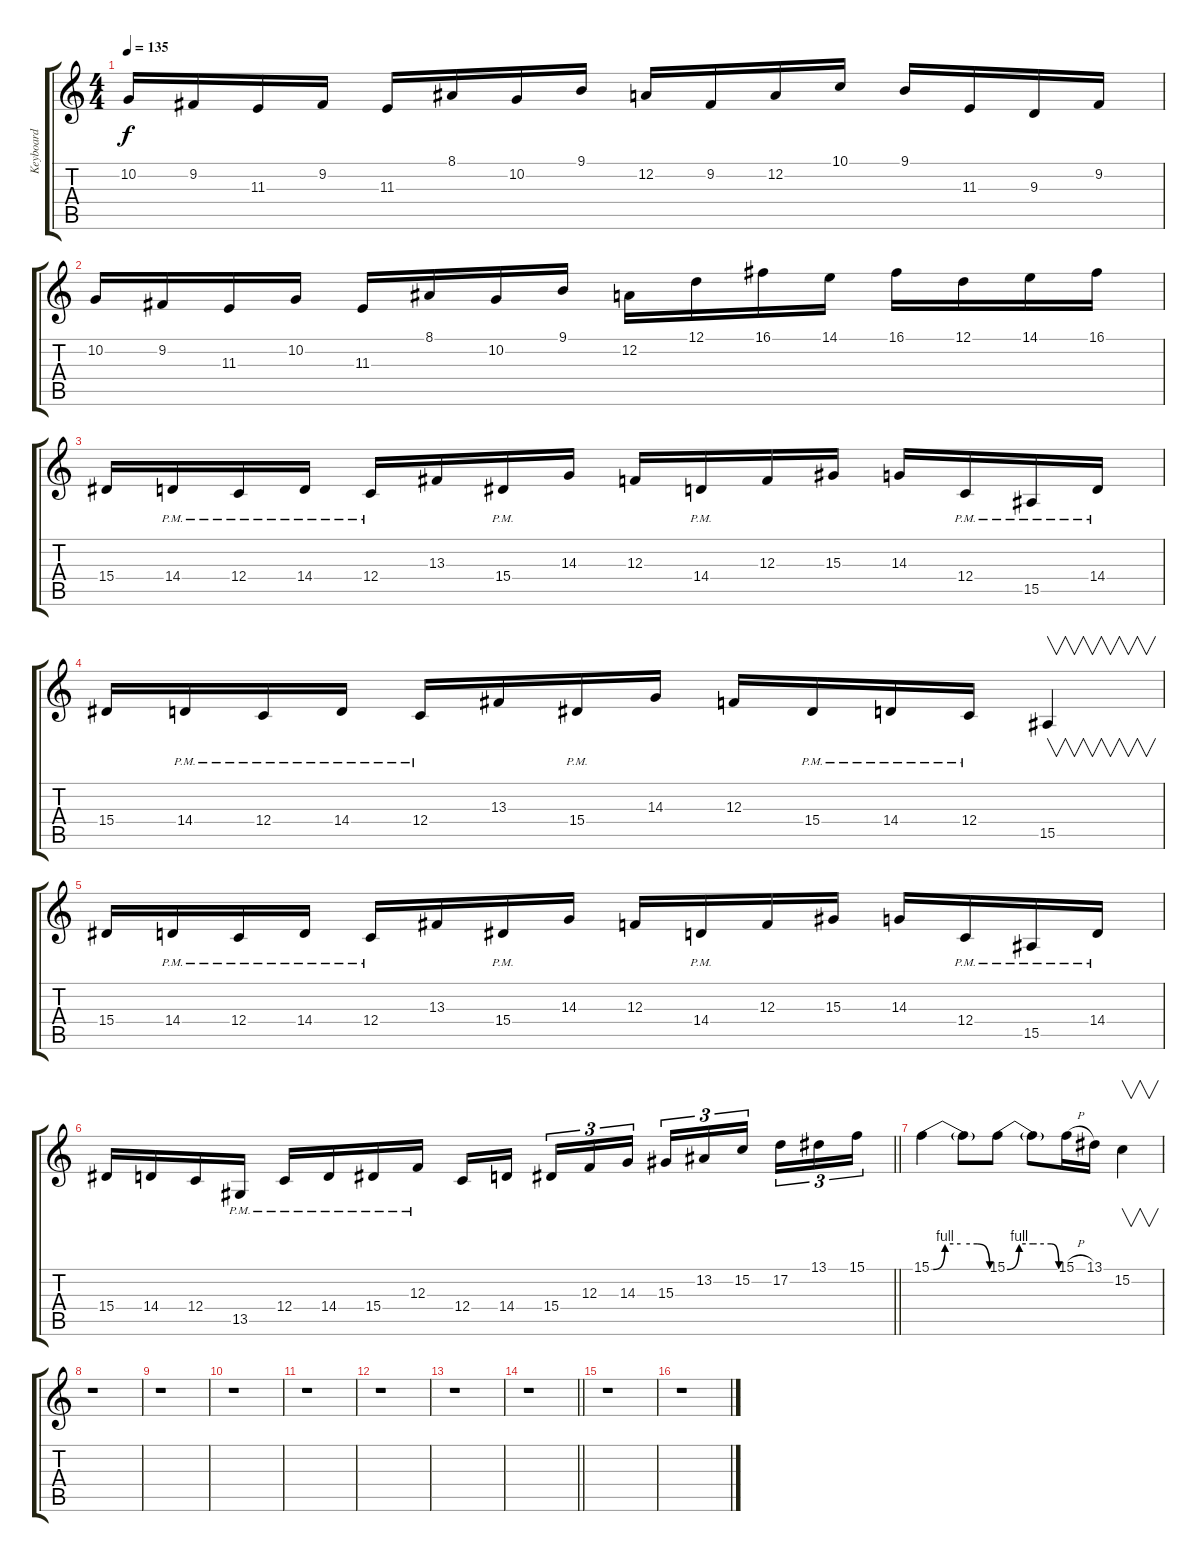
\track ("Keyboard" "Keyboard") {instrument lead1square}
\staff {score tabs}
\tuning (D4 A3 F3 C3 G2 D2) {hide}
\ts (4 4)
\tempo 135
\clef g2
\ks c
10.2.16{dy f} 9.2.16 11.3.16 9.2.16 11.3.16 8.1.16 10.2.16 9.1.16 12.2.16 9.2.16 12.2.16 10.1.16 9.1.16 11.3.16 9.3.16 9.2.16 |
10.2.16 9.2.16 11.3.16 10.2.16 11.3.16 8.1.16 10.2.16 9.1.16 12.2.16 12.1.16 16.1.16 14.1.16 16.1.16 12.1.16 14.1.16 16.1.16 |
15.4.16 14.4{pm}.16 12.4{pm}.16 14.4{pm}.16 12.4{pm}.16 13.3.16 15.4{pm}.16 14.3.16 12.3.16 14.4{pm}.16 12.3.16 15.3.16 14.3.16 12.4{pm}.16 15.5{pm}.16 14.4{pm}.16 |
15.4.16 14.4{pm}.16 12.4{pm}.16 14.4{pm}.16 12.4{pm}.16 13.3.16 15.4{pm}.16 14.3.16 12.3.16 15.4{pm}.16 14.4{pm}.16 12.4{pm}.16 15.5.4{v} |
15.4.16 14.4{pm}.16 12.4{pm}.16 14.4{pm}.16 12.4{pm}.16 13.3.16 15.4{pm}.16 14.3.16 12.3.16 14.4{pm}.16 12.3.16 15.3.16 14.3.16 12.4{pm}.16 15.5{pm}.16 14.4{pm}.16 |
\barLineRight lightlight
15.4.16 14.4.16 12.4.16 13.5{pm}.16 12.4{pm}.16 14.4{pm}.16 15.4{pm}.16 12.3{pm}.16 12.4.16 14.4.16{beam splitsecondary} 15.4.16{tu (3 2)} 12.3.16{tu (3 2)} 14.3.16{tu (3 2)} 15.3.16{tu (3 2)} 13.2.16{tu (3 2)} 15.2.16{tu (3 2) beam splitsecondary} 17.2.16{tu (3 2)} 13.1.16{tu (3 2)} 15.1.16{tu (3 2)} |
15.1{be (custom 0 0 2 0 14 4 30 4 47 4 60 0)}.4{volume 16 balance 8} 15.1{t}.8 15.1{be (custom 0 0 14 4 30 4 51 4 60 0)}.8 15.1{t}.8 15.1{h}.16 13.1.16 15.2.4{v} |
r.1 |
r.1 |
r.1 |
r.1 |
r.1 |
r.1 |
\barLineRight lightlight
r.1 |
r.1 |
r.1
